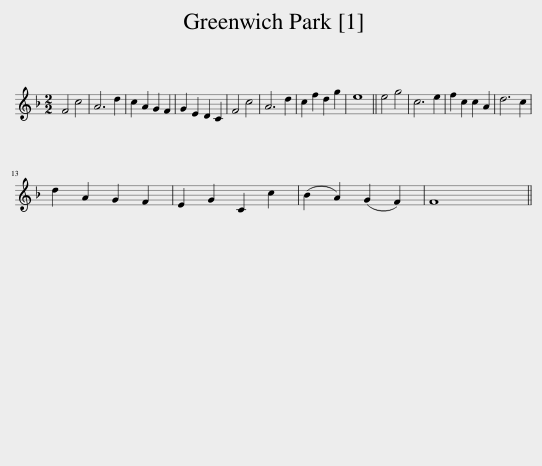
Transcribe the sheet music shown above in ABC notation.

X:1
L:1/8
M:2/2
I:linebreak $
K:F
V:1 treble
V:1
 F4 c4 | A6 d2 | c2 A2 G2 F2 | G2 E2 D2 C2 | F4 c4 | %5
 A6 d2 | c2 f2 d2 g2 | e8 || e4 g4 | c6 e2 | %10
 f2 c2 c2 A2 | d6 c2 |$ d2 A2 G2 F2 | E2 G2 C2 c2 | (B2 A2) (G2 F2) | %15
 F8 || %16
